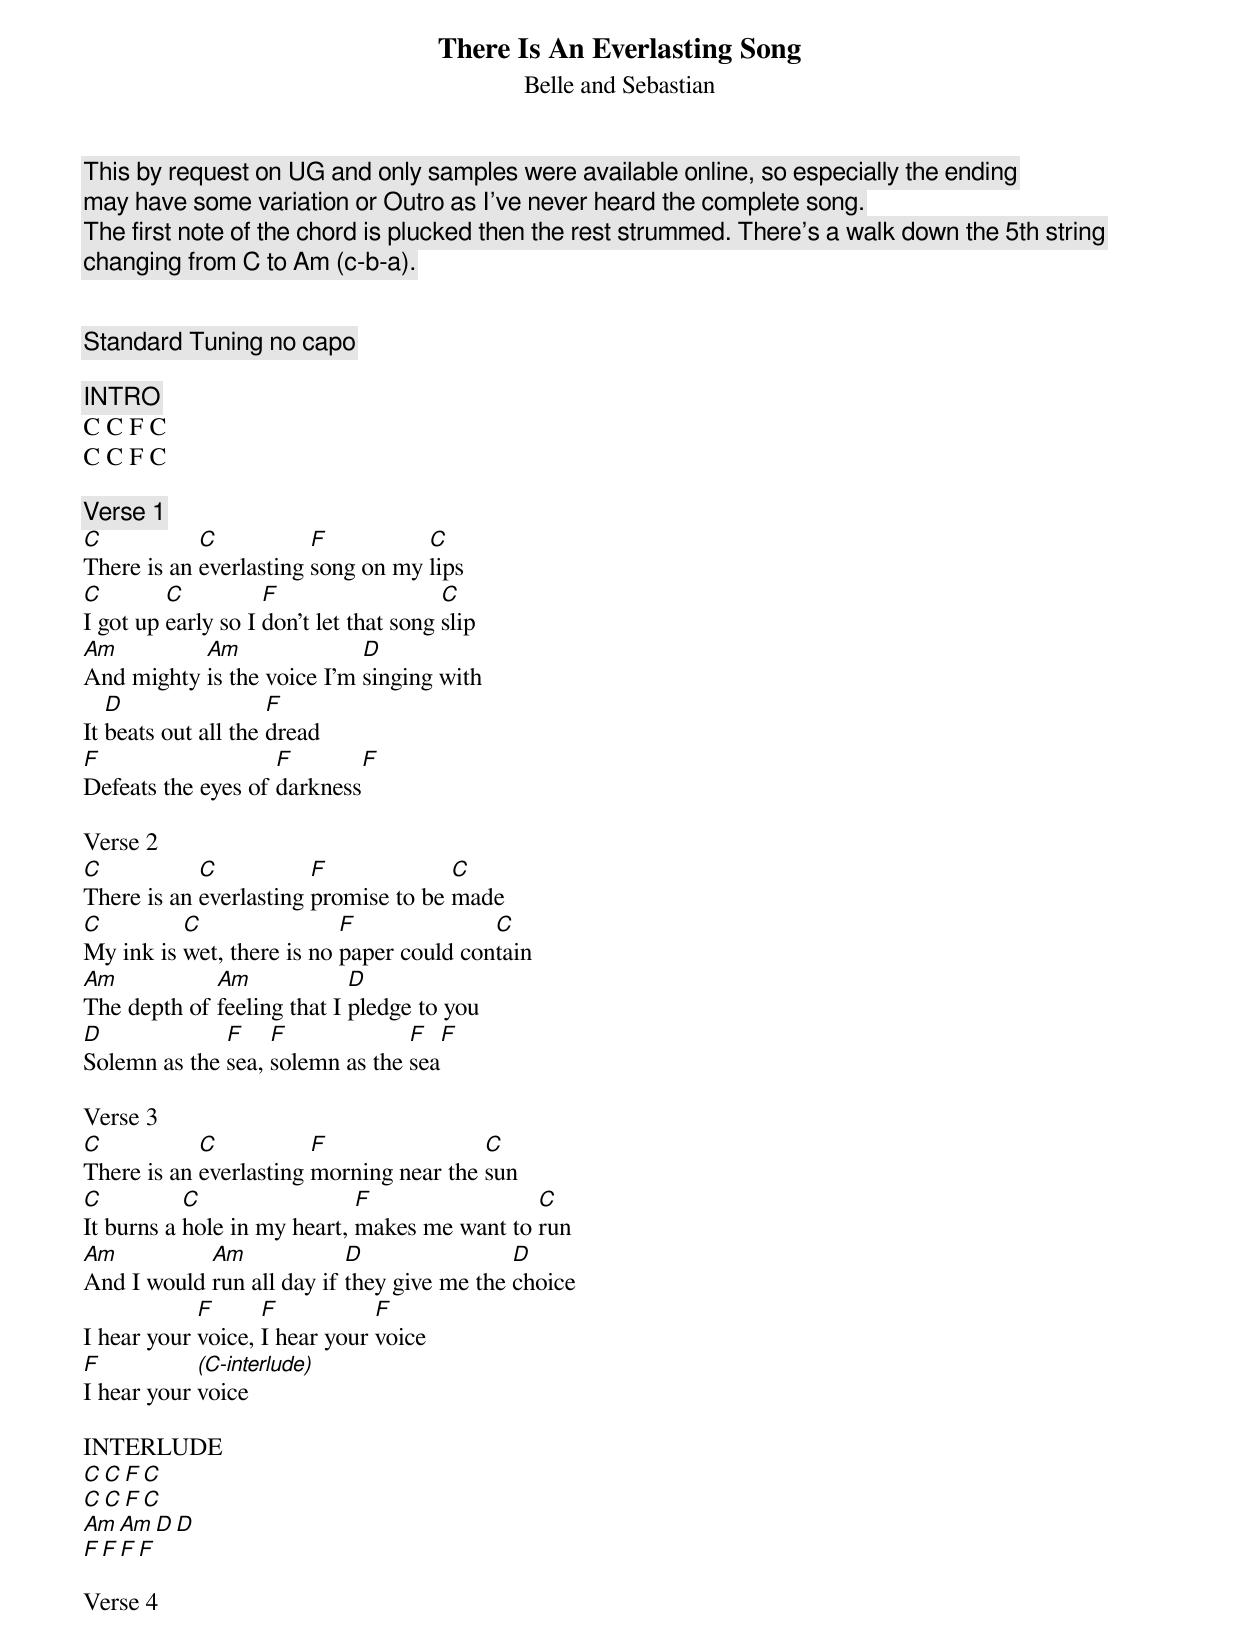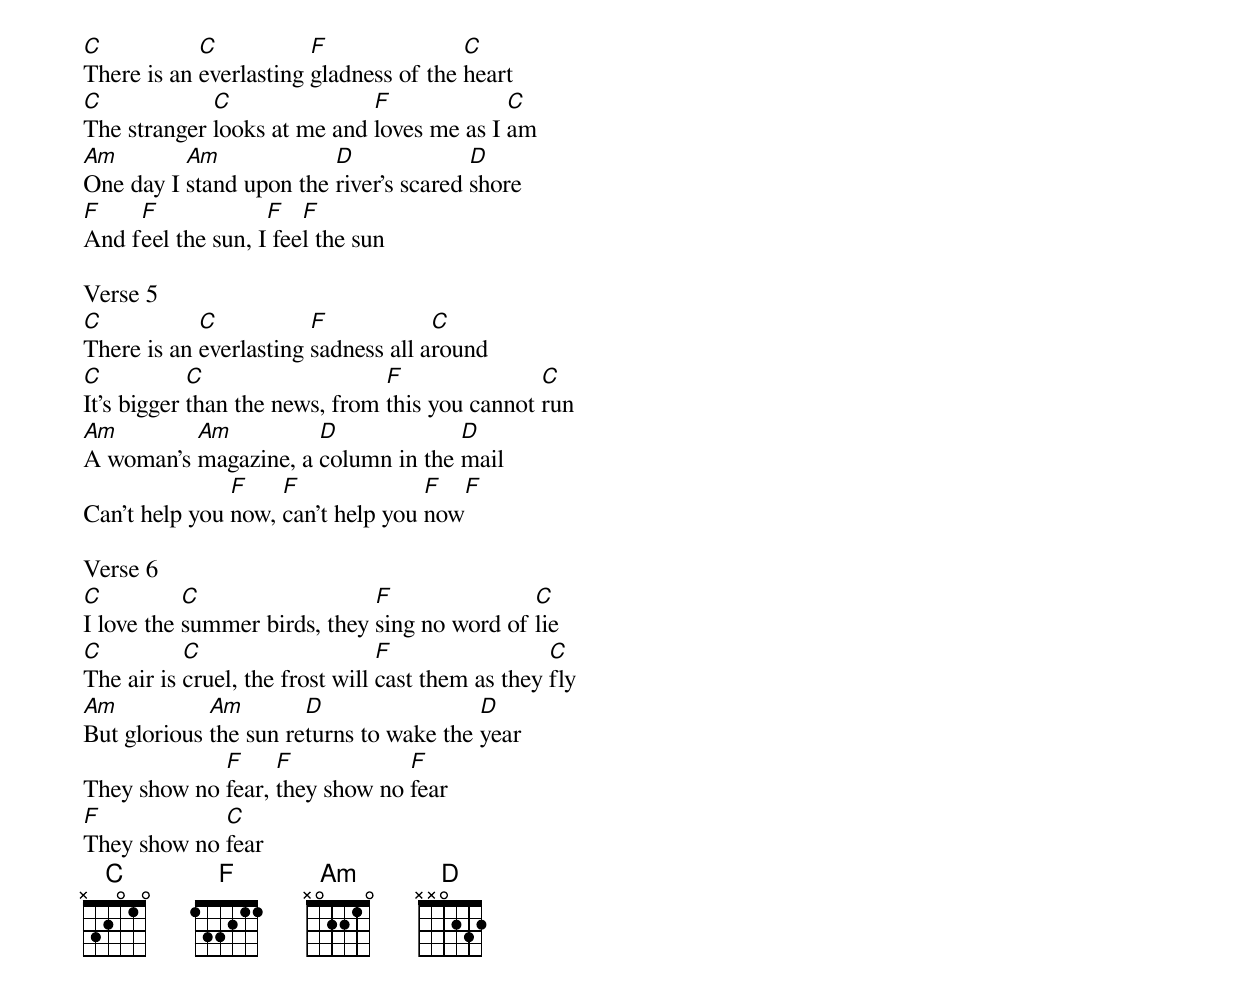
There Is An Everlasting Song
Belle and Sebastian

This by request on UG and only samples were available online, so especially the ending
may have some variation or Outro as I've never heard the complete song.
The first note of the chord is plucked then the rest strummed. There's a walk down the 5th string
changing from C to Am (c-b-a).


Standard Tuning no capo

INTRO
C C F C
C C F C

Verse 1
C           C           F          C
There is an everlasting song on my lips
C        C          F                   C
I got up early so I don't let that song slip
Am         Am               D
And mighty is the voice I'm singing with
   D                 F
It beats out all the dread
F                   F         F
Defeats the eyes of darkness

Verse 2
C           C           F             C
There is an everlasting promise to be made
C         C                F              C
My ink is wet, there is no paper could contain
Am           Am             D
The depth of feeling that I pledge to you
D             F    F             F   F
Solemn as the sea, solemn as the sea

Verse 3
C           C           F                C
There is an everlasting morning near the sun
C          C                 F                C
It burns a hole in my heart, makes me want to run
Am          Am             D                D
And I would run all day if they give me the choice
            F      F           F
I hear your voice, I hear your voice
F           (C-interlude)
I hear your voice

INTERLUDE
C C F C
C C F C
Am Am D D
F F F F

Verse 4
C           C           F               C
There is an everlasting gladness of the heart
C            C               F             C
The stranger looks at me and loves me as I am
Am        Am             D              D
One day I stand upon the river's scared shore
F    F             F   F
And feel the sun, I feel the sun

Verse 5
C           C           F            C
There is an everlasting sadness all around
C           C                   F               C
It's bigger than the news, from this you cannot run
Am        Am          D             D
A woman's magazine, a column in the mail
               F    F              F    F
Can't help you now, can't help you now

Verse 6
C          C                  F               C
I love the summer birds, they sing no word of lie
C          C                     F                 C
The air is cruel, the frost will cast them as they fly
Am           Am        D                 D
But glorious the sun returns to wake the year
             F     F            F
They show no fear, they show no fear
F            C
They show no fear
